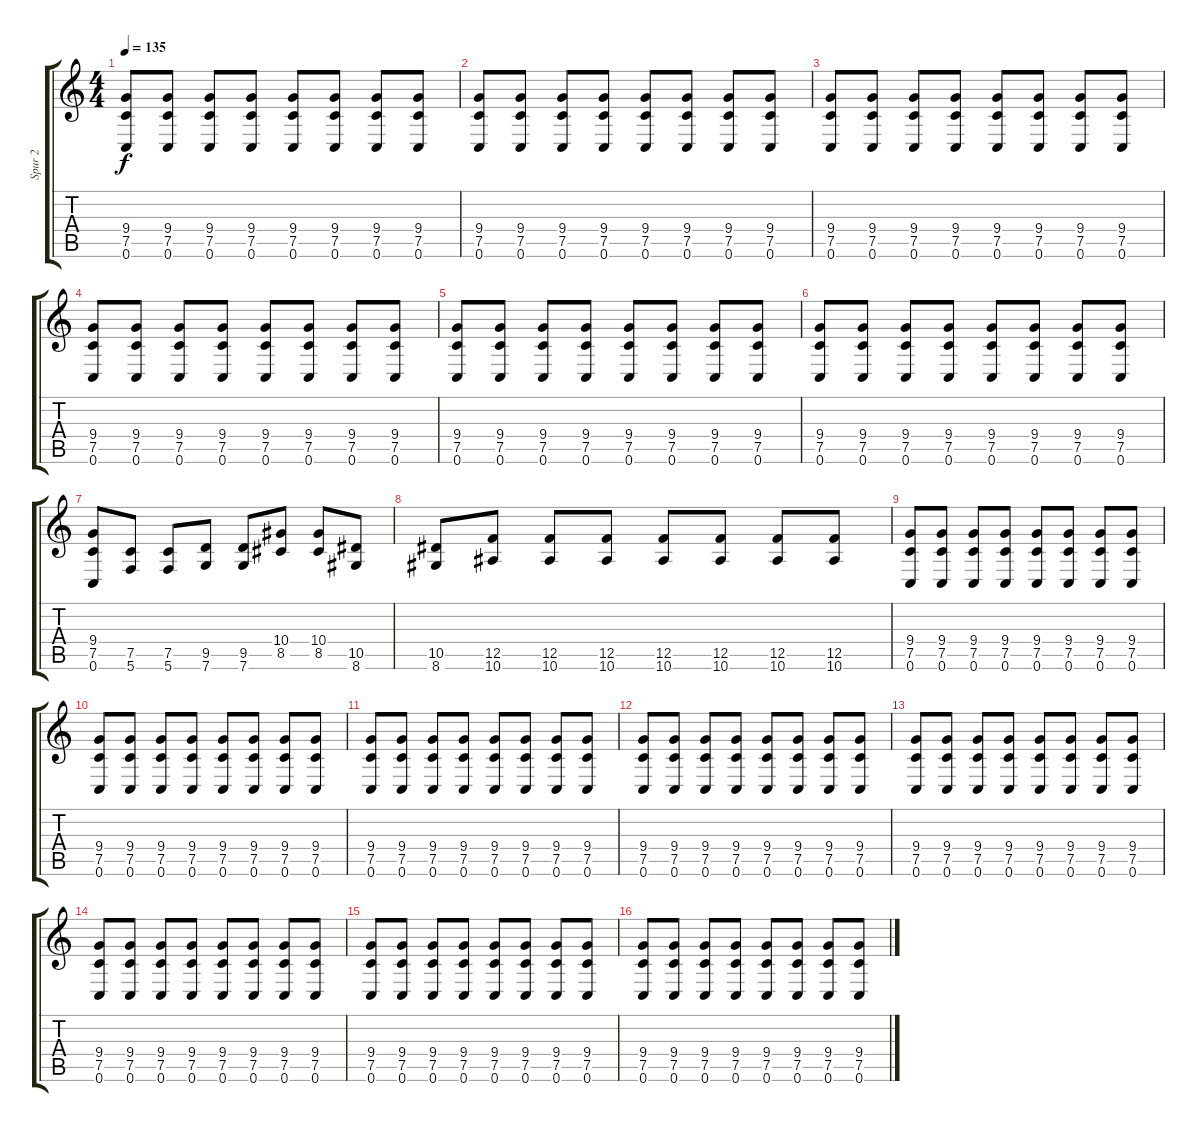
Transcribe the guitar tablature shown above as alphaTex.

\track ("Spur 2" "Spur 2") {instrument overdrivenguitar}
\staff {score tabs}
\tuning (C4 G3 Eb3 Bb2 F2 C2) {hide}
\ts (4 4)
\tempo 135
\clef g2
\ks c
(9.4 7.5 0.6).8{dy f} (9.4 7.5 0.6).8 (9.4 7.5 0.6).8 (9.4 7.5 0.6).8 (9.4 7.5 0.6).8 (9.4 7.5 0.6).8 (9.4 7.5 0.6).8 (9.4 7.5 0.6).8 |
(9.4 7.5 0.6).8 (9.4 7.5 0.6).8 (9.4 7.5 0.6).8 (9.4 7.5 0.6).8 (9.4 7.5 0.6).8 (9.4 7.5 0.6).8 (9.4 7.5 0.6).8 (9.4 7.5 0.6).8 |
(9.4 7.5 0.6).8 (9.4 7.5 0.6).8 (9.4 7.5 0.6).8 (9.4 7.5 0.6).8 (9.4 7.5 0.6).8 (9.4 7.5 0.6).8 (9.4 7.5 0.6).8 (9.4 7.5 0.6).8 |
(9.4 7.5 0.6).8 (9.4 7.5 0.6).8 (9.4 7.5 0.6).8 (9.4 7.5 0.6).8 (9.4 7.5 0.6).8 (9.4 7.5 0.6).8 (9.4 7.5 0.6).8 (9.4 7.5 0.6).8 |
(9.4 7.5 0.6).8 (9.4 7.5 0.6).8 (9.4 7.5 0.6).8 (9.4 7.5 0.6).8 (9.4 7.5 0.6).8 (9.4 7.5 0.6).8 (9.4 7.5 0.6).8 (9.4 7.5 0.6).8 |
(9.4 7.5 0.6).8 (9.4 7.5 0.6).8 (9.4 7.5 0.6).8 (9.4 7.5 0.6).8 (9.4 7.5 0.6).8 (9.4 7.5 0.6).8 (9.4 7.5 0.6).8 (9.4 7.5 0.6).8 |
(9.4 7.5 0.6).8 (7.5 5.6).8 (7.5 5.6).8 (9.5 7.6).8 (9.5 7.6).8 (10.4 8.5).8 (10.4 8.5).8 (10.5 8.6).8 |
(10.5 8.6).8 (12.5 10.6).8 (12.5 10.6).8 (12.5 10.6).8 (12.5 10.6).8 (12.5 10.6).8 (12.5 10.6).8 (12.5 10.6).8 |
(9.4 7.5 0.6).8 (9.4 7.5 0.6).8 (9.4 7.5 0.6).8 (9.4 7.5 0.6).8 (9.4 7.5 0.6).8 (9.4 7.5 0.6).8 (9.4 7.5 0.6).8 (9.4 7.5 0.6).8 |
(9.4 7.5 0.6).8 (9.4 7.5 0.6).8 (9.4 7.5 0.6).8 (9.4 7.5 0.6).8 (9.4 7.5 0.6).8 (9.4 7.5 0.6).8 (9.4 7.5 0.6).8 (9.4 7.5 0.6).8 |
(9.4 7.5 0.6).8 (9.4 7.5 0.6).8 (9.4 7.5 0.6).8 (9.4 7.5 0.6).8 (9.4 7.5 0.6).8 (9.4 7.5 0.6).8 (9.4 7.5 0.6).8 (9.4 7.5 0.6).8 |
(9.4 7.5 0.6).8 (9.4 7.5 0.6).8 (9.4 7.5 0.6).8 (9.4 7.5 0.6).8 (9.4 7.5 0.6).8 (9.4 7.5 0.6).8 (9.4 7.5 0.6).8 (9.4 7.5 0.6).8 |
(9.4 7.5 0.6).8 (9.4 7.5 0.6).8 (9.4 7.5 0.6).8 (9.4 7.5 0.6).8 (9.4 7.5 0.6).8 (9.4 7.5 0.6).8 (9.4 7.5 0.6).8 (9.4 7.5 0.6).8 |
(9.4 7.5 0.6).8 (9.4 7.5 0.6).8 (9.4 7.5 0.6).8 (9.4 7.5 0.6).8 (9.4 7.5 0.6).8 (9.4 7.5 0.6).8 (9.4 7.5 0.6).8 (9.4 7.5 0.6).8 |
(9.4 7.5 0.6).8 (9.4 7.5 0.6).8 (9.4 7.5 0.6).8 (9.4 7.5 0.6).8 (9.4 7.5 0.6).8 (9.4 7.5 0.6).8 (9.4 7.5 0.6).8 (9.4 7.5 0.6).8 |
(9.4 7.5 0.6).8 (9.4 7.5 0.6).8 (9.4 7.5 0.6).8 (9.4 7.5 0.6).8 (9.4 7.5 0.6).8 (9.4 7.5 0.6).8 (9.4 7.5 0.6).8 (9.4 7.5 0.6).8
